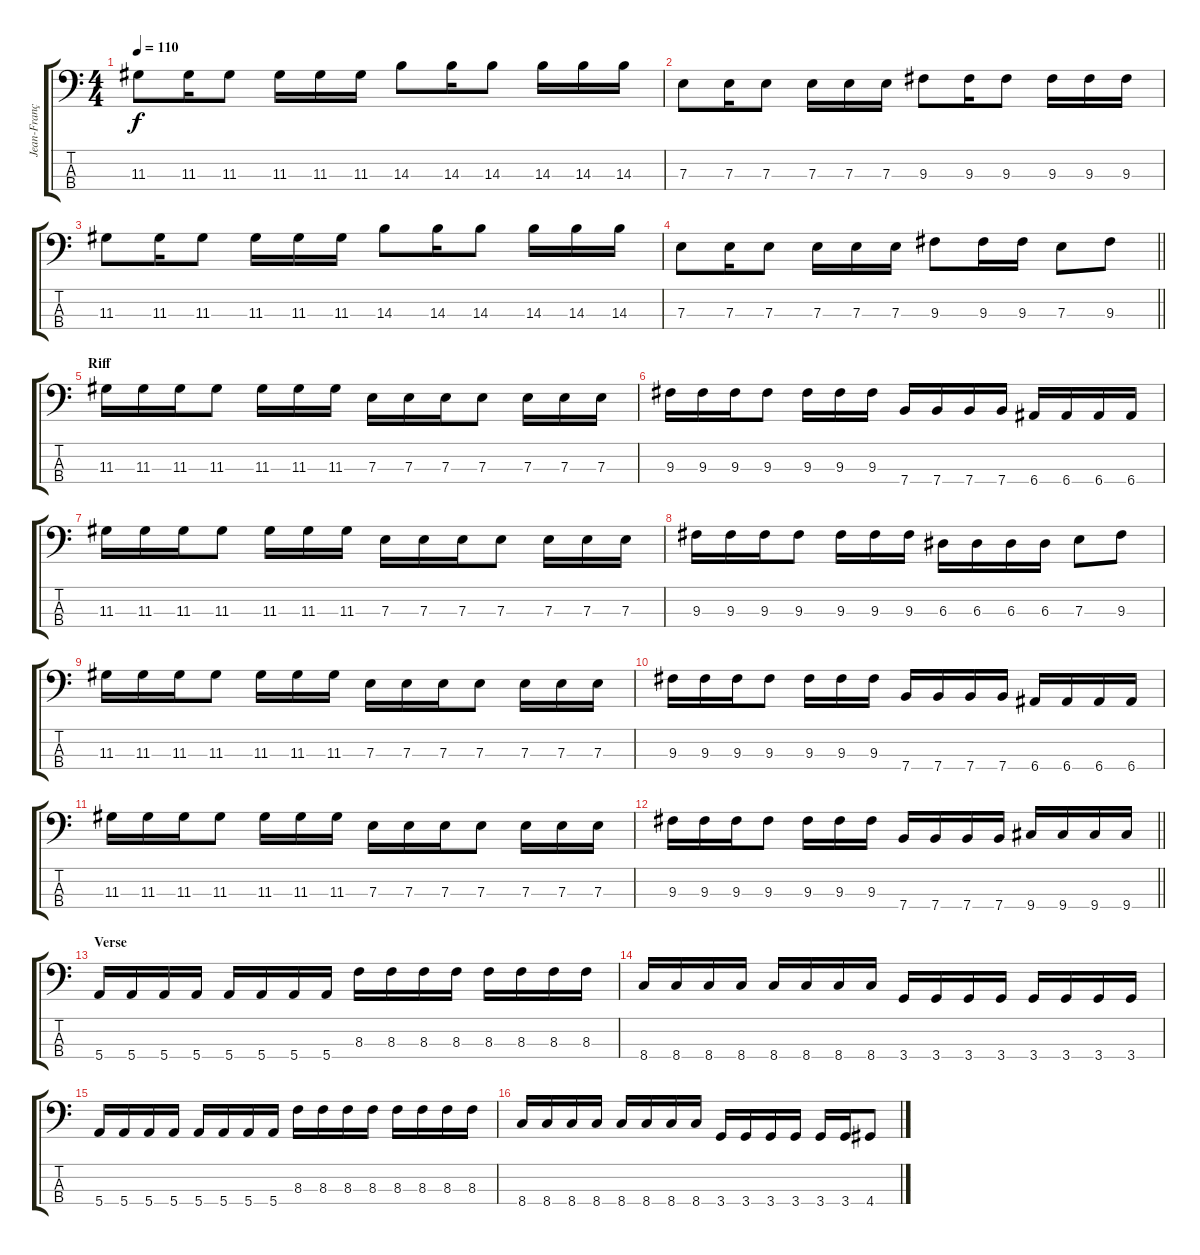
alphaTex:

\track ("Jean-François Paré" "Jean-Franç") {instrument electricbasspick}
\staff {score tabs}
\tuning (G2 D2 A1 E1) {hide}
\ts (4 4)
\tempo 110
\clef f4
\ks c
11.3.8{dy f} 11.3.16 11.3.8 11.3.16 11.3.16 11.3.16 14.3.8 14.3.16 14.3.8 14.3.16 14.3.16 14.3.16 |
7.3.8 7.3.16 7.3.8 7.3.16 7.3.16 7.3.16 9.3.8 9.3.16 9.3.8 9.3.16 9.3.16 9.3.16 |
11.3.8 11.3.16 11.3.8 11.3.16 11.3.16 11.3.16 14.3.8 14.3.16 14.3.8 14.3.16 14.3.16 14.3.16 |
\barLineRight lightlight
7.3.8 7.3.16 7.3.8 7.3.16 7.3.16 7.3.16 9.3.8 9.3.16 9.3.16 7.3.8 9.3.8 |
\section ("" "Riff")
11.3.16 11.3.16 11.3.16 11.3.8 11.3.16 11.3.16 11.3.16 7.3.16 7.3.16 7.3.16 7.3.8 7.3.16 7.3.16 7.3.16 |
9.3.16 9.3.16 9.3.16 9.3.8 9.3.16 9.3.16 9.3.16 7.4.16 7.4.16 7.4.16 7.4.16 6.4.16 6.4.16 6.4.16 6.4.16 |
11.3.16 11.3.16 11.3.16 11.3.8 11.3.16 11.3.16 11.3.16 7.3.16 7.3.16 7.3.16 7.3.8 7.3.16 7.3.16 7.3.16 |
9.3.16 9.3.16 9.3.16 9.3.8 9.3.16 9.3.16 9.3.16 6.3.16 6.3.16 6.3.16 6.3.16 7.3.8 9.3.8 |
11.3.16 11.3.16 11.3.16 11.3.8 11.3.16 11.3.16 11.3.16 7.3.16 7.3.16 7.3.16 7.3.8 7.3.16 7.3.16 7.3.16 |
9.3.16 9.3.16 9.3.16 9.3.8 9.3.16 9.3.16 9.3.16 7.4.16 7.4.16 7.4.16 7.4.16 6.4.16 6.4.16 6.4.16 6.4.16 |
11.3.16 11.3.16 11.3.16 11.3.8 11.3.16 11.3.16 11.3.16 7.3.16 7.3.16 7.3.16 7.3.8 7.3.16 7.3.16 7.3.16 |
\barLineRight lightlight
9.3.16 9.3.16 9.3.16 9.3.8 9.3.16 9.3.16 9.3.16 7.4.16 7.4.16 7.4.16 7.4.16 9.4.16 9.4.16 9.4.16 9.4.16 |
\section ("" "Verse")
5.4.16 5.4.16 5.4.16 5.4.16 5.4.16 5.4.16 5.4.16 5.4.16 8.3.16 8.3.16 8.3.16 8.3.16 8.3.16 8.3.16 8.3.16 8.3.16 |
8.4.16 8.4.16 8.4.16 8.4.16 8.4.16 8.4.16 8.4.16 8.4.16 3.4.16 3.4.16 3.4.16 3.4.16 3.4.16 3.4.16 3.4.16 3.4.16 |
5.4.16 5.4.16 5.4.16 5.4.16 5.4.16 5.4.16 5.4.16 5.4.16 8.3.16 8.3.16 8.3.16 8.3.16 8.3.16 8.3.16 8.3.16 8.3.16 |
8.4.16 8.4.16 8.4.16 8.4.16 8.4.16 8.4.16 8.4.16 8.4.16 3.4.16 3.4.16 3.4.16 3.4.16 3.4.16 3.4.16 4.4.8
